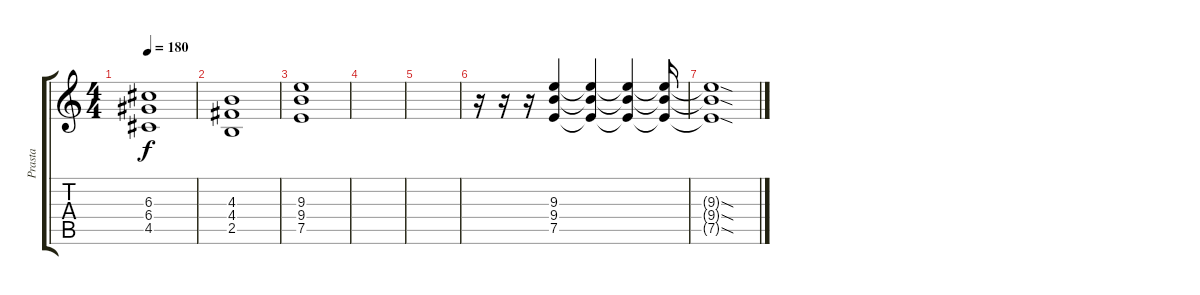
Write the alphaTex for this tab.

\track ("Prasta" "Prasta") {instrument distortionguitar}
\staff {score tabs}
\tuning (E4 B3 G3 D3 A2 E2) {hide}
\ts (4 4)
\tempo 180
\clef g2
\ks c
(6.3 6.4 4.5).1{dy f} |
(4.3 4.4 2.5).1 |
(9.3 9.4 7.5).1 |
|
|
r.16 r.16 r.16 (9.3 9.4 7.5).4 (9.3{t} 9.4{t} 7.5{t}).4 (9.3{t} 9.4{t} 7.5{t}).4 (9.3{t} 9.4{t} 7.5{t}).16 |
(9.3{sod t} 9.4{sod t} 7.5{sod t}).1
